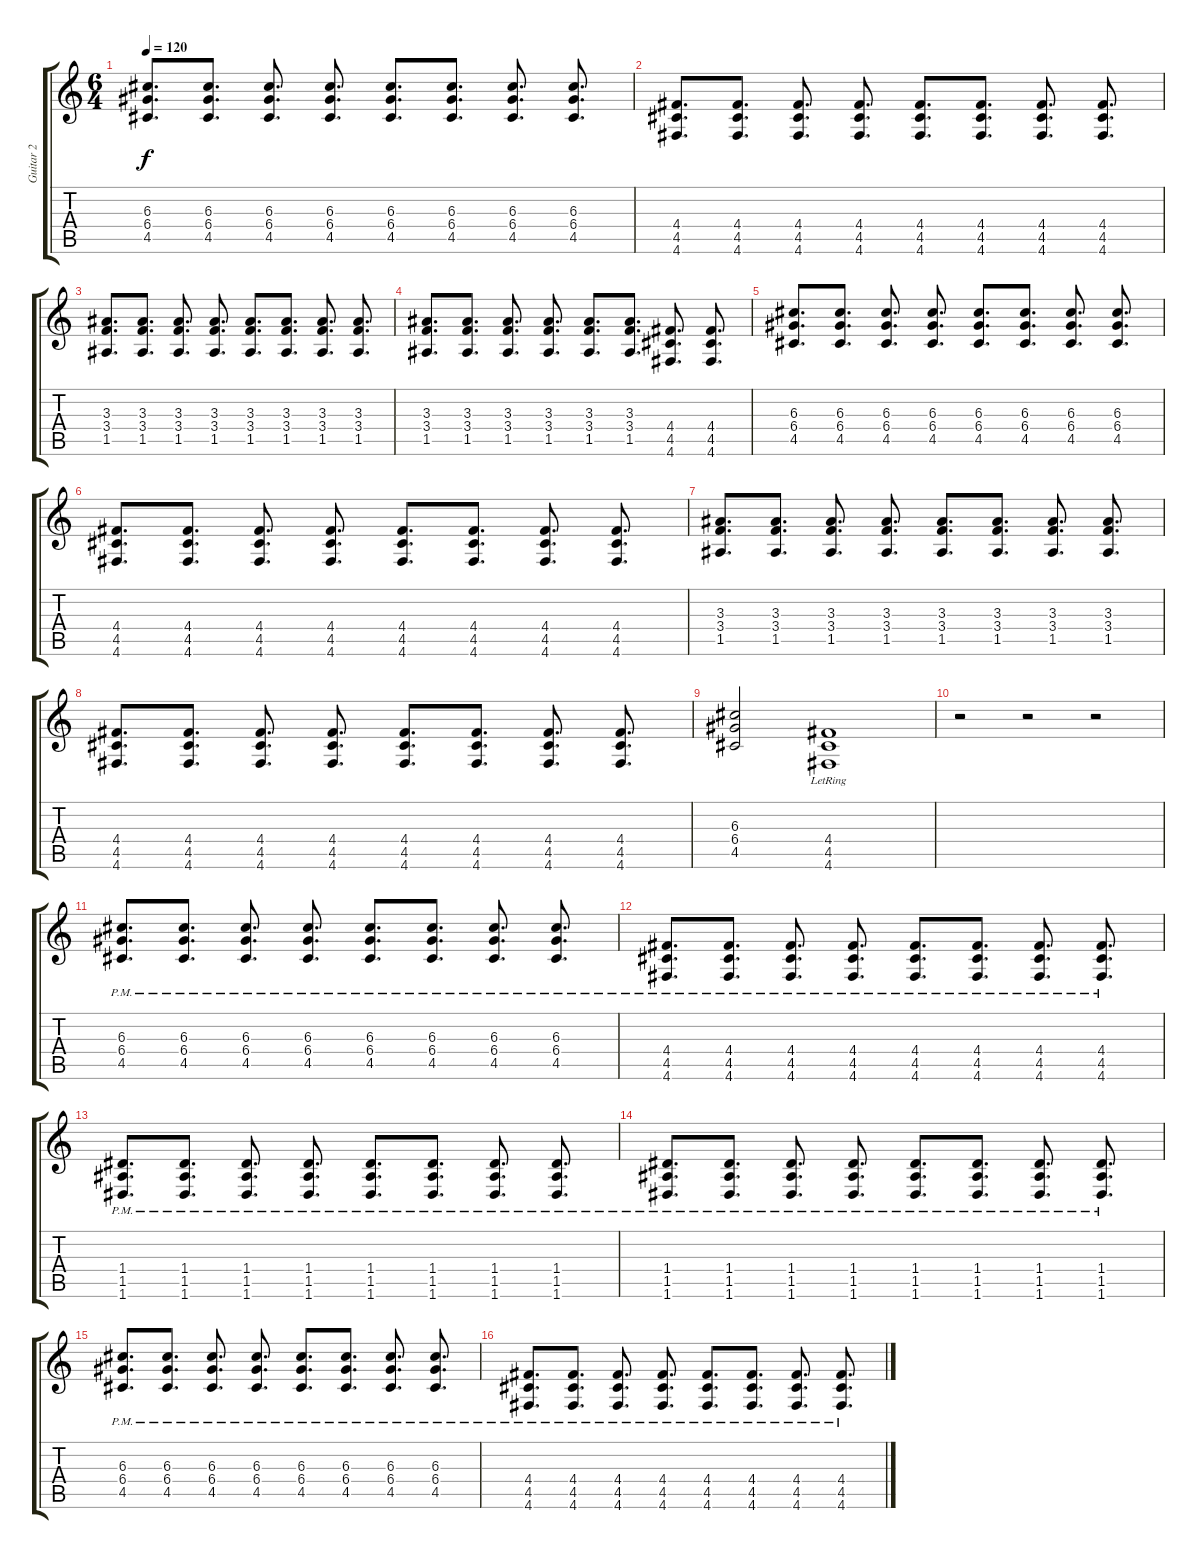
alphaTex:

\track ("Guitar 2" "Guitar 2") {instrument overdrivenguitar}
\staff {score tabs}
\tuning (E4 B3 G3 D3 A2 D2) {hide}
\ts (6 4)
\tempo 120
\clef g2
\ks c
(6.3 6.4 4.5).8{d dy f} (6.3 6.4 4.5).8{d} (6.3 6.4 4.5).8{d} (6.3 6.4 4.5).8{d} (6.3 6.4 4.5).8{d} (6.3 6.4 4.5).8{d} (6.3 6.4 4.5).8{d} (6.3 6.4 4.5).8{d} |
(4.4 4.5 4.6).8{d} (4.4 4.5 4.6).8{d} (4.4 4.5 4.6).8{d} (4.4 4.5 4.6).8{d} (4.4 4.5 4.6).8{d} (4.4 4.5 4.6).8{d} (4.4 4.5 4.6).8{d} (4.4 4.5 4.6).8{d} |
(3.3 3.4 1.5).8{d} (3.3 3.4 1.5).8{d} (3.3 3.4 1.5).8{d} (3.3 3.4 1.5).8{d} (3.3 3.4 1.5).8{d} (3.3 3.4 1.5).8{d} (3.3 3.4 1.5).8{d} (3.3 3.4 1.5).8{d} |
(3.3 3.4 1.5).8{d} (3.3 3.4 1.5).8{d} (3.3 3.4 1.5).8{d} (3.3 3.4 1.5).8{d} (3.3 3.4 1.5).8{d} (3.3 3.4 1.5).8{d} (4.4 4.5 4.6).8{d} (4.4 4.5 4.6).8{d} |
(6.3 6.4 4.5).8{d} (6.3 6.4 4.5).8{d} (6.3 6.4 4.5).8{d} (6.3 6.4 4.5).8{d} (6.3 6.4 4.5).8{d} (6.3 6.4 4.5).8{d} (6.3 6.4 4.5).8{d} (6.3 6.4 4.5).8{d} |
(4.4 4.5 4.6).8{d} (4.4 4.5 4.6).8{d} (4.4 4.5 4.6).8{d} (4.4 4.5 4.6).8{d} (4.4 4.5 4.6).8{d} (4.4 4.5 4.6).8{d} (4.4 4.5 4.6).8{d} (4.4 4.5 4.6).8{d} |
(3.3 3.4 1.5).8{d} (3.3 3.4 1.5).8{d} (3.3 3.4 1.5).8{d} (3.3 3.4 1.5).8{d} (3.3 3.4 1.5).8{d} (3.3 3.4 1.5).8{d} (3.3 3.4 1.5).8{d} (3.3 3.4 1.5).8{d} |
(4.4 4.5 4.6).8{d} (4.4 4.5 4.6).8{d} (4.4 4.5 4.6).8{d} (4.4 4.5 4.6).8{d} (4.4 4.5 4.6).8{d} (4.4 4.5 4.6).8{d} (4.4 4.5 4.6).8{d} (4.4 4.5 4.6).8{d} |
(6.3 6.4 4.5).2 (4.4{lr} 4.5{lr} 4.6{lr}).1 |
r.2 r.2 r.2 |
(6.3{pm} 6.4{pm} 4.5{pm}).8{d} (6.3{pm} 6.4{pm} 4.5{pm}).8{d} (6.3{pm} 6.4{pm} 4.5{pm}).8{d} (6.3{pm} 6.4{pm} 4.5{pm}).8{d} (6.3{pm} 6.4{pm} 4.5{pm}).8{d} (6.3{pm} 6.4{pm} 4.5{pm}).8{d} (6.3{pm} 6.4{pm} 4.5{pm}).8{d} (6.3{pm} 6.4{pm} 4.5{pm}).8{d} |
(4.4{pm} 4.5{pm} 4.6{pm}).8{d} (4.4{pm} 4.5{pm} 4.6{pm}).8{d} (4.4{pm} 4.5{pm} 4.6{pm}).8{d} (4.4{pm} 4.5{pm} 4.6{pm}).8{d} (4.4{pm} 4.5{pm} 4.6{pm}).8{d} (4.4{pm} 4.5{pm} 4.6{pm}).8{d} (4.4{pm} 4.5{pm} 4.6{pm}).8{d} (4.4{pm} 4.5{pm} 4.6{pm}).8{d} |
(1.4{pm} 1.5{pm} 1.6{pm}).8{d} (1.4{pm} 1.5{pm} 1.6{pm}).8{d} (1.4{pm} 1.5{pm} 1.6{pm}).8{d} (1.4{pm} 1.5{pm} 1.6{pm}).8{d} (1.4{pm} 1.5{pm} 1.6{pm}).8{d} (1.4{pm} 1.5{pm} 1.6{pm}).8{d} (1.4{pm} 1.5{pm} 1.6{pm}).8{d} (1.4{pm} 1.5{pm} 1.6{pm}).8{d} |
(1.4{pm} 1.5{pm} 1.6{pm}).8{d} (1.4{pm} 1.5{pm} 1.6{pm}).8{d} (1.4{pm} 1.5{pm} 1.6{pm}).8{d} (1.4{pm} 1.5{pm} 1.6{pm}).8{d} (1.4{pm} 1.5{pm} 1.6{pm}).8{d} (1.4{pm} 1.5{pm} 1.6{pm}).8{d} (1.4{pm} 1.5{pm} 1.6{pm}).8{d} (1.4{pm} 1.5{pm} 1.6{pm}).8{d} |
(6.3{pm} 6.4{pm} 4.5{pm}).8{d} (6.3{pm} 6.4{pm} 4.5{pm}).8{d} (6.3{pm} 6.4{pm} 4.5{pm}).8{d} (6.3{pm} 6.4{pm} 4.5{pm}).8{d} (6.3{pm} 6.4{pm} 4.5{pm}).8{d} (6.3{pm} 6.4{pm} 4.5{pm}).8{d} (6.3{pm} 6.4{pm} 4.5{pm}).8{d} (6.3{pm} 6.4{pm} 4.5{pm}).8{d} |
(4.4{pm} 4.5{pm} 4.6{pm}).8{d} (4.4{pm} 4.5{pm} 4.6{pm}).8{d} (4.4{pm} 4.5{pm} 4.6{pm}).8{d} (4.4{pm} 4.5{pm} 4.6{pm}).8{d} (4.4{pm} 4.5{pm} 4.6{pm}).8{d} (4.4{pm} 4.5{pm} 4.6{pm}).8{d} (4.4{pm} 4.5{pm} 4.6{pm}).8{d} (4.4{pm} 4.5{pm} 4.6{pm}).8{d}
